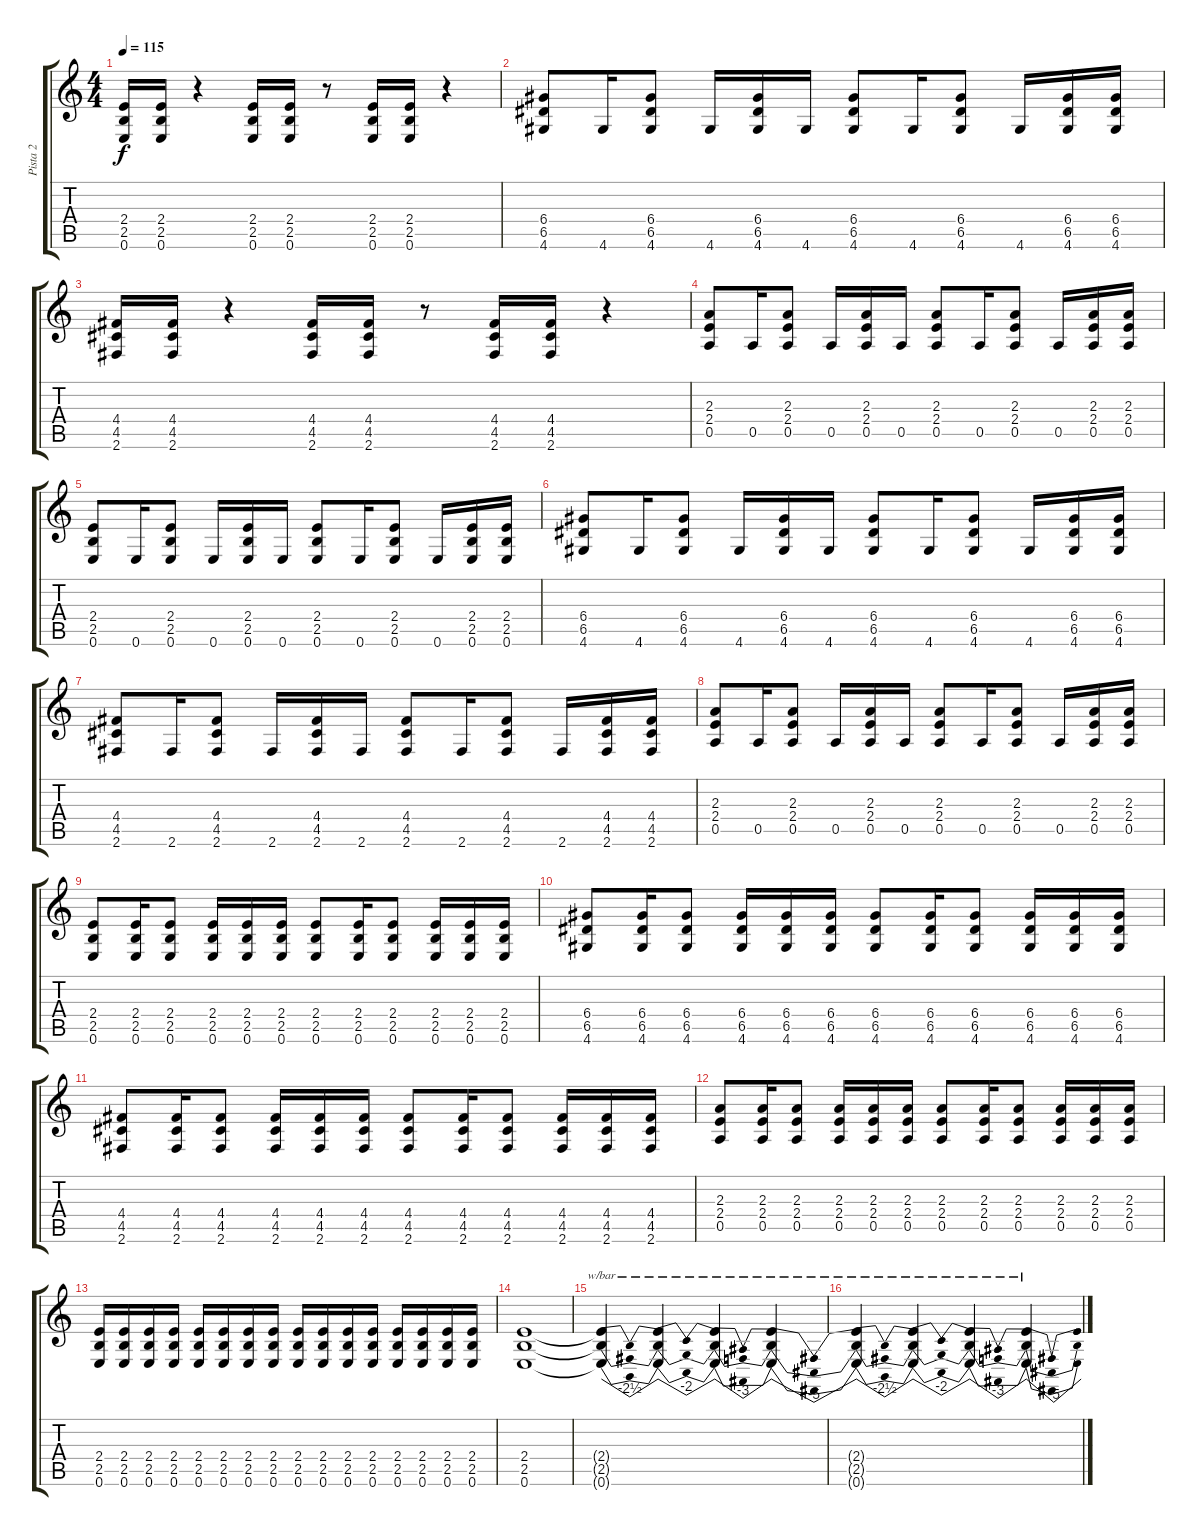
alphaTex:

\track ("Pista 2" "Pista 2") {instrument distortionguitar}
\staff {score tabs}
\tuning (E4 B3 G3 D3 A2 E2) {hide}
\ts (4 4)
\tempo 115
\clef g2
\ks c
(2.4 2.5 0.6).16{dy f} (2.4 2.5 0.6).16 r.4 (2.4 2.5 0.6).16 (2.4 2.5 0.6).16 r.8 (2.4 2.5 0.6).16 (2.4 2.5 0.6).16 r.4 |
(6.4 6.5 4.6).8 4.6.16 (6.4 6.5 4.6).8 4.6.16 (6.4 6.5 4.6).16 4.6.16 (6.4 6.5 4.6).8 4.6.16 (6.4 6.5 4.6).8 4.6.16 (6.4 6.5 4.6).16 (6.4 6.5 4.6).16 |
(4.4 4.5 2.6).16 (4.4 4.5 2.6).16 r.4 (4.4 4.5 2.6).16 (4.4 4.5 2.6).16 r.8 (4.4 4.5 2.6).16 (4.4 4.5 2.6).16 r.4 |
(2.3 2.4 0.5).8 0.5.16 (2.3 2.4 0.5).8 0.5.16 (2.3 2.4 0.5).16 0.5.16 (2.3 2.4 0.5).8 0.5.16 (2.3 2.4 0.5).8 0.5.16 (2.3 2.4 0.5).16 (2.3 2.4 0.5).16 |
(2.4 2.5 0.6).8 0.6.16 (2.4 2.5 0.6).8 0.6.16 (2.4 2.5 0.6).16 0.6.16 (2.4 2.5 0.6).8 0.6.16 (2.4 2.5 0.6).8 0.6.16 (2.4 2.5 0.6).16 (2.4 2.5 0.6).16 |
(6.4 6.5 4.6).8 4.6.16 (6.4 6.5 4.6).8 4.6.16 (6.4 6.5 4.6).16 4.6.16 (6.4 6.5 4.6).8 4.6.16 (6.4 6.5 4.6).8 4.6.16 (6.4 6.5 4.6).16 (6.4 6.5 4.6).16 |
(4.4 4.5 2.6).8 2.6.16 (4.4 4.5 2.6).8 2.6.16 (4.4 4.5 2.6).16 2.6.16 (4.4 4.5 2.6).8 2.6.16 (4.4 4.5 2.6).8 2.6.16 (4.4 4.5 2.6).16 (4.4 4.5 2.6).16 |
(2.3 2.4 0.5).8 0.5.16 (2.3 2.4 0.5).8 0.5.16 (2.3 2.4 0.5).16 0.5.16 (2.3 2.4 0.5).8 0.5.16 (2.3 2.4 0.5).8 0.5.16 (2.3 2.4 0.5).16 (2.3 2.4 0.5).16 |
(2.4 2.5 0.6).8 (2.4 2.5 0.6).16 (2.4 2.5 0.6).8 (2.4 2.5 0.6).16 (2.4 2.5 0.6).16 (2.4 2.5 0.6).16 (2.4 2.5 0.6).8 (2.4 2.5 0.6).16 (2.4 2.5 0.6).8 (2.4 2.5 0.6).16 (2.4 2.5 0.6).16 (2.4 2.5 0.6).16 |
(6.4 6.5 4.6).8 (6.4 6.5 4.6).16 (6.4 6.5 4.6).8 (6.4 6.5 4.6).16 (6.4 6.5 4.6).16 (6.4 6.5 4.6).16 (6.4 6.5 4.6).8 (6.4 6.5 4.6).16 (6.4 6.5 4.6).8 (6.4 6.5 4.6).16 (6.4 6.5 4.6).16 (6.4 6.5 4.6).16 |
(4.4 4.5 2.6).8 (4.4 4.5 2.6).16 (4.4 4.5 2.6).8 (4.4 4.5 2.6).16 (4.4 4.5 2.6).16 (4.4 4.5 2.6).16 (4.4 4.5 2.6).8 (4.4 4.5 2.6).16 (4.4 4.5 2.6).8 (4.4 4.5 2.6).16 (4.4 4.5 2.6).16 (4.4 4.5 2.6).16 |
(2.3 2.4 0.5).8 (2.3 2.4 0.5).16 (2.3 2.4 0.5).8 (2.3 2.4 0.5).16 (2.3 2.4 0.5).16 (2.3 2.4 0.5).16 (2.3 2.4 0.5).8 (2.3 2.4 0.5).16 (2.3 2.4 0.5).8 (2.3 2.4 0.5).16 (2.3 2.4 0.5).16 (2.3 2.4 0.5).16 |
(2.4 2.5 0.6).16 (2.4 2.5 0.6).16 (2.4 2.5 0.6).16 (2.4 2.5 0.6).16 (2.4 2.5 0.6).16 (2.4 2.5 0.6).16 (2.4 2.5 0.6).16 (2.4 2.5 0.6).16 (2.4 2.5 0.6).16 (2.4 2.5 0.6).16 (2.4 2.5 0.6).16 (2.4 2.5 0.6).16 (2.4 2.5 0.6).16 (2.4 2.5 0.6).16 (2.4 2.5 0.6).16 (2.4 2.5 0.6).16 |
(2.4 2.5 0.6).1 |
(2.4{t} 2.5{t} 0.6{t}).4{tbe (dip default 0 0 30 -10 60 0)} (2.4{t} 2.5{t} 0.6{t}).4{tbe (dip default 0 0 30 -8 60 0)} (2.4{t} 2.5{t} 0.6{t}).4{tbe (dip default 0 0 30 -12 60 0)} (2.4{t} 2.5{t} 0.6{t}).4{tbe (dip default 0 0 30 -20 60 0)} |
(2.4{t} 2.5{t} 0.6{t}).4{tbe (dip default 0 0 30 -10 60 0)} (2.4{t} 2.5{t} 0.6{t}).4{tbe (dip default 0 0 30 -8 60 0)} (2.4{t} 2.5{t} 0.6{t}).4{tbe (dip default 0 0 30 -12 60 0)} (2.4{t} 2.5{t} 0.6{t}).4{tbe (dip default 0 0 30 -20 60 0)}
